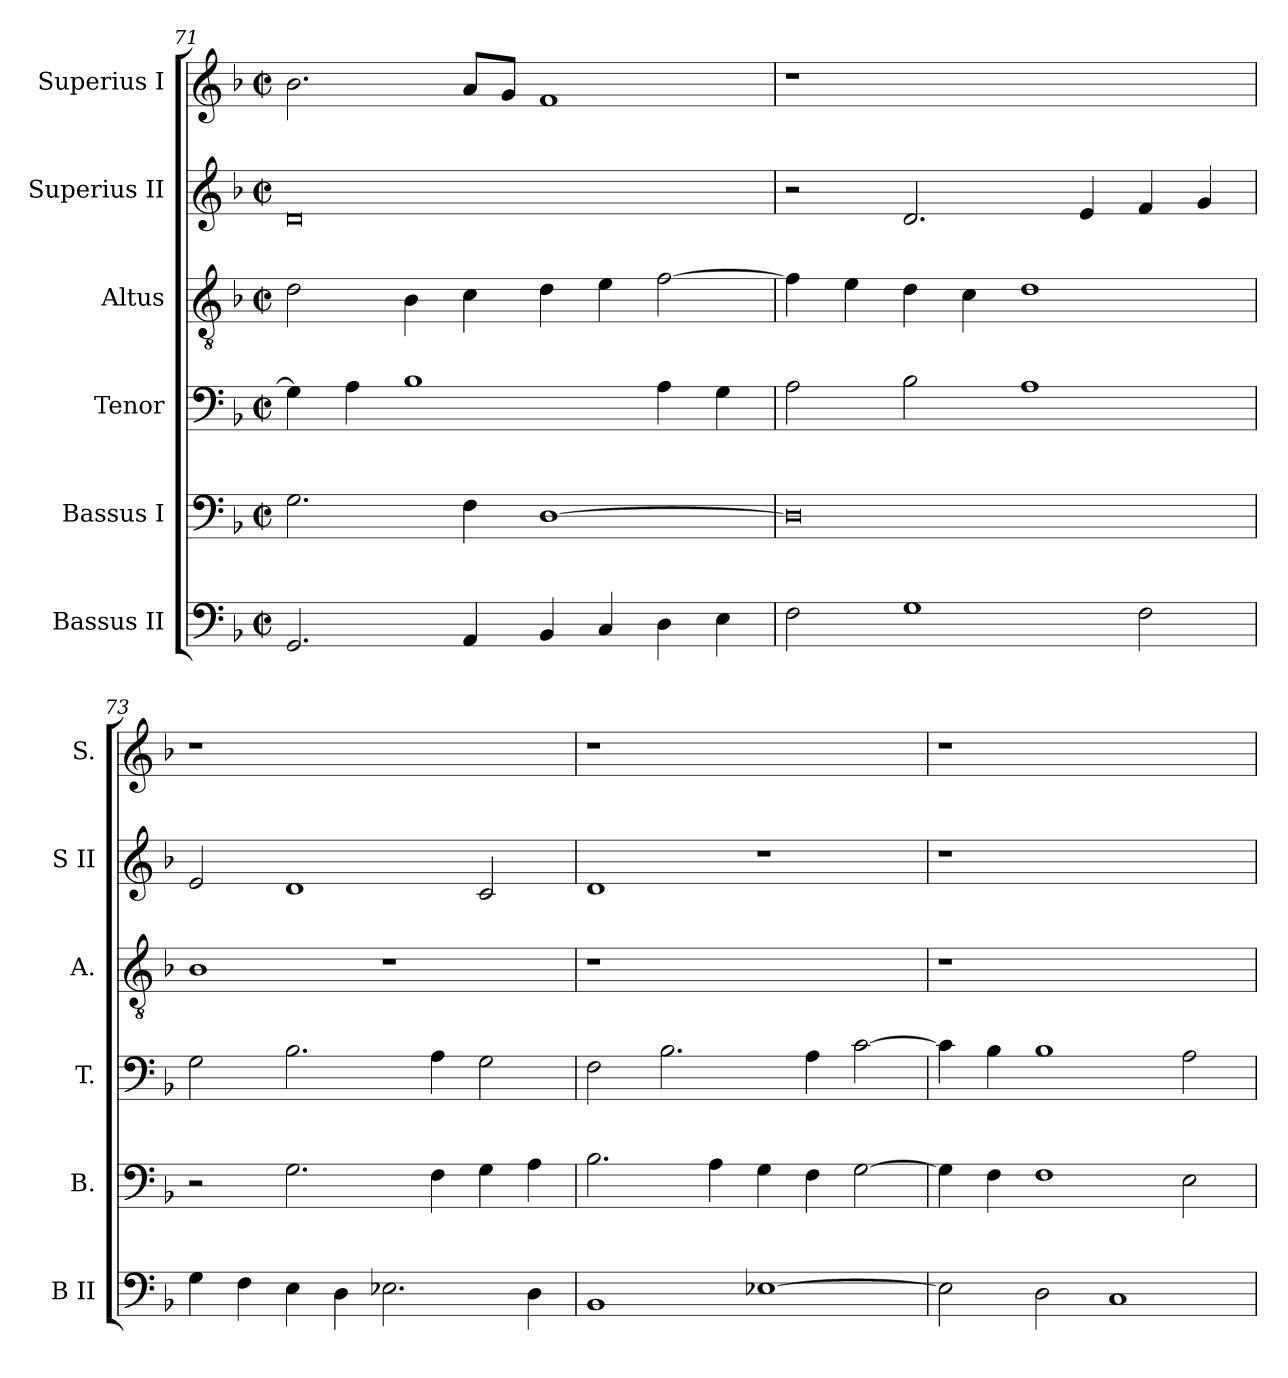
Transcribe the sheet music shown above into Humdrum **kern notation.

**kern	**kern	**kern	**kern	**kern	**kern
*part6	*part5	*part4	*part3	*part2	*part1
*staff6	*staff5	*staff4	*staff3	*staff2	*staff1
*I"Bassus II	*I"Bassus I	*I"Tenor	*I"Altus	*I"Superius II	*I"Superius I
*I'B II	*I'B.	*I'T.	*I'A.	*I'S II	*I'S.
*clefF4	*clefF4	*clefF4	*clefGv2	*clefG2	*clefG2
*	*	*	*ITrd7c12	*	*
*k[b-]	*k[b-]	*k[b-]	*k[b-]	*k[b-]	*k[b-]
*F:	*F:	*F:	*F:	*F:	*F:
*M2/2	*M2/2	*M2/2	*M2/2	*M2/2	*M2/2
*met(c|)	*met(c|)	*met(c|)	*met(c|)	*met(c|)	*met(c|)
=71	=71	=71	=71	=71	=71
2.GGi/	2.Gi\	4Gi\]	2Di\	0di	2.b-i\
.	.	4Ai\	.	.	.
.	.	1B-i	4BB-i\	.	.
4AAi/	4Fi\	.	4Ci\	.	8ai/L
.	.	.	.	.	8gi/J
4BB-i/	[>1Di	.	4Di\	.	1fi
4Ci/	.	.	4Ei\	.	.
4Di\	.	4Ai\	[>2Fi\	.	.
4Ei\	.	4Gi\	.	.	.
!!LO:PB:g=z
=72	=72	=72	=72	=72	=72
!	!	!	!	!	!LO:N:vis=1
2Fi\	0Di]	2Ai\	4Fi\]	2r	1r
.	.	.	4Ei\	.	.
1Gi	.	2B-i\	4Di\	2.di/	.
.	.	.	4Ci\	.	.
.	.	1Ai	1Di	.	1ryy
.	.	.	.	4ei/	.
2Fi\	.	.	.	4fi/	.
.	.	.	.	4gi/	.
=73	=73	=73	=73	=73	=73
!	!	!	!	!	!LO:N:vis=1
4Gi\	2r	2Gi\	1BB-i	2ei/	1r
4Fi\	.	.	.	.	.
4Ei\	2.Gi\	2.B-i\	.	1di	.
4Di\	.	.	.	.	.
2.E-Xi\	.	.	1r	.	1ryy
.	4Fi\	4Ai\	.	.	.
.	4Gi\	2Gi\	.	2ci/	.
4Di\	4Ai\	.	.	.	.
=74	=74	=74	=74	=74	=74
!	!	!	!LO:N:vis=1	!	!LO:N:vis=1
1BB-i	2.B-i\	2Fi\	1r	1di	1r
.	.	2.B-i\	.	.	.
.	4Ai\	.	.	.	.
[>1E-Xi	4Gi\	.	1ryy	1r	1ryy
.	4Fi\	4Ai\	.	.	.
.	[>2Gi\	[>2ci\	.	.	.
=75	=75	=75	=75	=75	=75
!	!	!	!LO:N:vis=1	!LO:N:vis=1	!LO:N:vis=1
2E-i\]	4Gi\]	4ci\]	1r	1r	1r
.	4Fi\	4B-i\	.	.	.
2Di\	1Fi	1B-i	.	.	.
1Ci	.	.	1ryy	1ryy	1ryy
.	2Ei\	2Ai\	.	.	.
=	=	=	=	=	=
*-	*-	*-	*-	*-	*-
